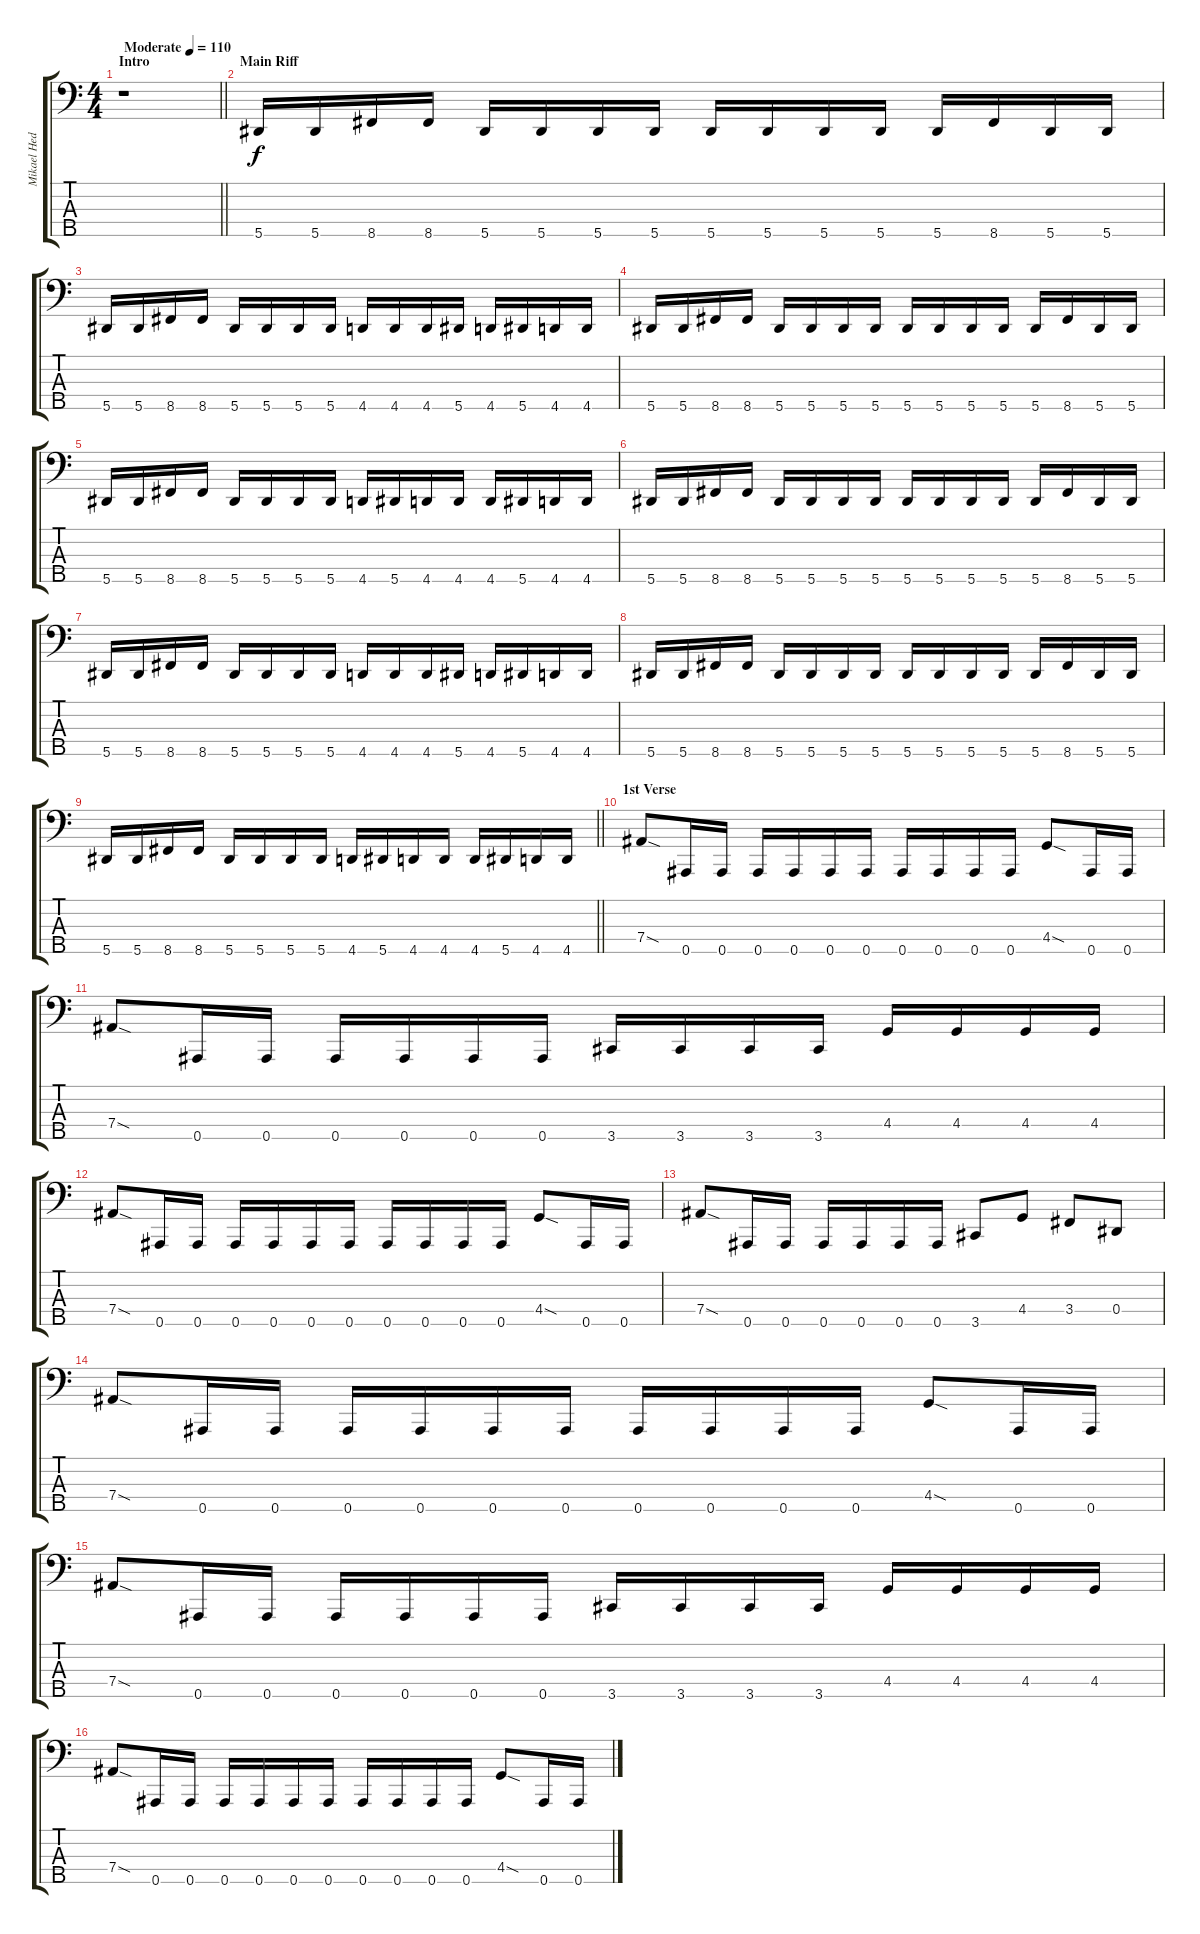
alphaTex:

\track ("Mikael Hedlund" "Mikael Hed") {instrument electricbasspick}
\staff {score tabs}
\tuning (Gb2 Db2 Ab1 Eb1 Bb0) {hide}
\ts (4 4)
\section ("" "Intro")
\tempo (110 "Moderate")
\clef f4
\barLineRight lightlight
\ks c
r.1{dy f instrument electricbasspick} |
\section ("" "Main Riff")
5.5.16 5.5.16 8.5.16 8.5.16 5.5.16 5.5.16 5.5.16 5.5.16 5.5.16 5.5.16 5.5.16 5.5.16 5.5.16 8.5.16 5.5.16 5.5.16 |
5.5.16 5.5.16 8.5.16 8.5.16 5.5.16 5.5.16 5.5.16 5.5.16 4.5.16 4.5.16 4.5.16 5.5.16 4.5.16 5.5.16 4.5.16 4.5.16 |
5.5.16 5.5.16 8.5.16 8.5.16 5.5.16 5.5.16 5.5.16 5.5.16 5.5.16 5.5.16 5.5.16 5.5.16 5.5.16 8.5.16 5.5.16 5.5.16 |
5.5.16 5.5.16 8.5.16 8.5.16 5.5.16 5.5.16 5.5.16 5.5.16 4.5.16 5.5.16 4.5.16 4.5.16 4.5.16 5.5.16 4.5.16 4.5.16 |
5.5.16 5.5.16 8.5.16 8.5.16 5.5.16 5.5.16 5.5.16 5.5.16 5.5.16 5.5.16 5.5.16 5.5.16 5.5.16 8.5.16 5.5.16 5.5.16 |
5.5.16 5.5.16 8.5.16 8.5.16 5.5.16 5.5.16 5.5.16 5.5.16 4.5.16 4.5.16 4.5.16 5.5.16 4.5.16 5.5.16 4.5.16 4.5.16 |
5.5.16 5.5.16 8.5.16 8.5.16 5.5.16 5.5.16 5.5.16 5.5.16 5.5.16 5.5.16 5.5.16 5.5.16 5.5.16 8.5.16 5.5.16 5.5.16 |
\barLineRight lightlight
5.5.16 5.5.16 8.5.16 8.5.16 5.5.16 5.5.16 5.5.16 5.5.16 4.5.16 5.5.16 4.5.16 4.5.16 4.5.16 5.5.16 4.5.16 4.5.16 |
\section ("" "1st Verse")
7.4{sod}.8 0.5.16 0.5.16 0.5.16 0.5.16 0.5.16 0.5.16 0.5.16 0.5.16 0.5.16 0.5.16 4.4{sod}.8 0.5.16 0.5.16 |
7.4{sod}.8 0.5.16 0.5.16 0.5.16 0.5.16 0.5.16 0.5.16 3.5.16 3.5.16 3.5.16 3.5.16 4.4.16 4.4.16 4.4.16 4.4.16 |
7.4{sod}.8 0.5.16 0.5.16 0.5.16 0.5.16 0.5.16 0.5.16 0.5.16 0.5.16 0.5.16 0.5.16 4.4{sod}.8 0.5.16 0.5.16 |
7.4{sod}.8 0.5.16 0.5.16 0.5.16 0.5.16 0.5.16 0.5.16 3.5.8 4.4.8 3.4.8 0.4.8 |
7.4{sod}.8 0.5.16 0.5.16 0.5.16 0.5.16 0.5.16 0.5.16 0.5.16 0.5.16 0.5.16 0.5.16 4.4{sod}.8 0.5.16 0.5.16 |
7.4{sod}.8 0.5.16 0.5.16 0.5.16 0.5.16 0.5.16 0.5.16 3.5.16 3.5.16 3.5.16 3.5.16 4.4.16 4.4.16 4.4.16 4.4.16 |
7.4{sod}.8 0.5.16 0.5.16 0.5.16 0.5.16 0.5.16 0.5.16 0.5.16 0.5.16 0.5.16 0.5.16 4.4{sod}.8 0.5.16 0.5.16
